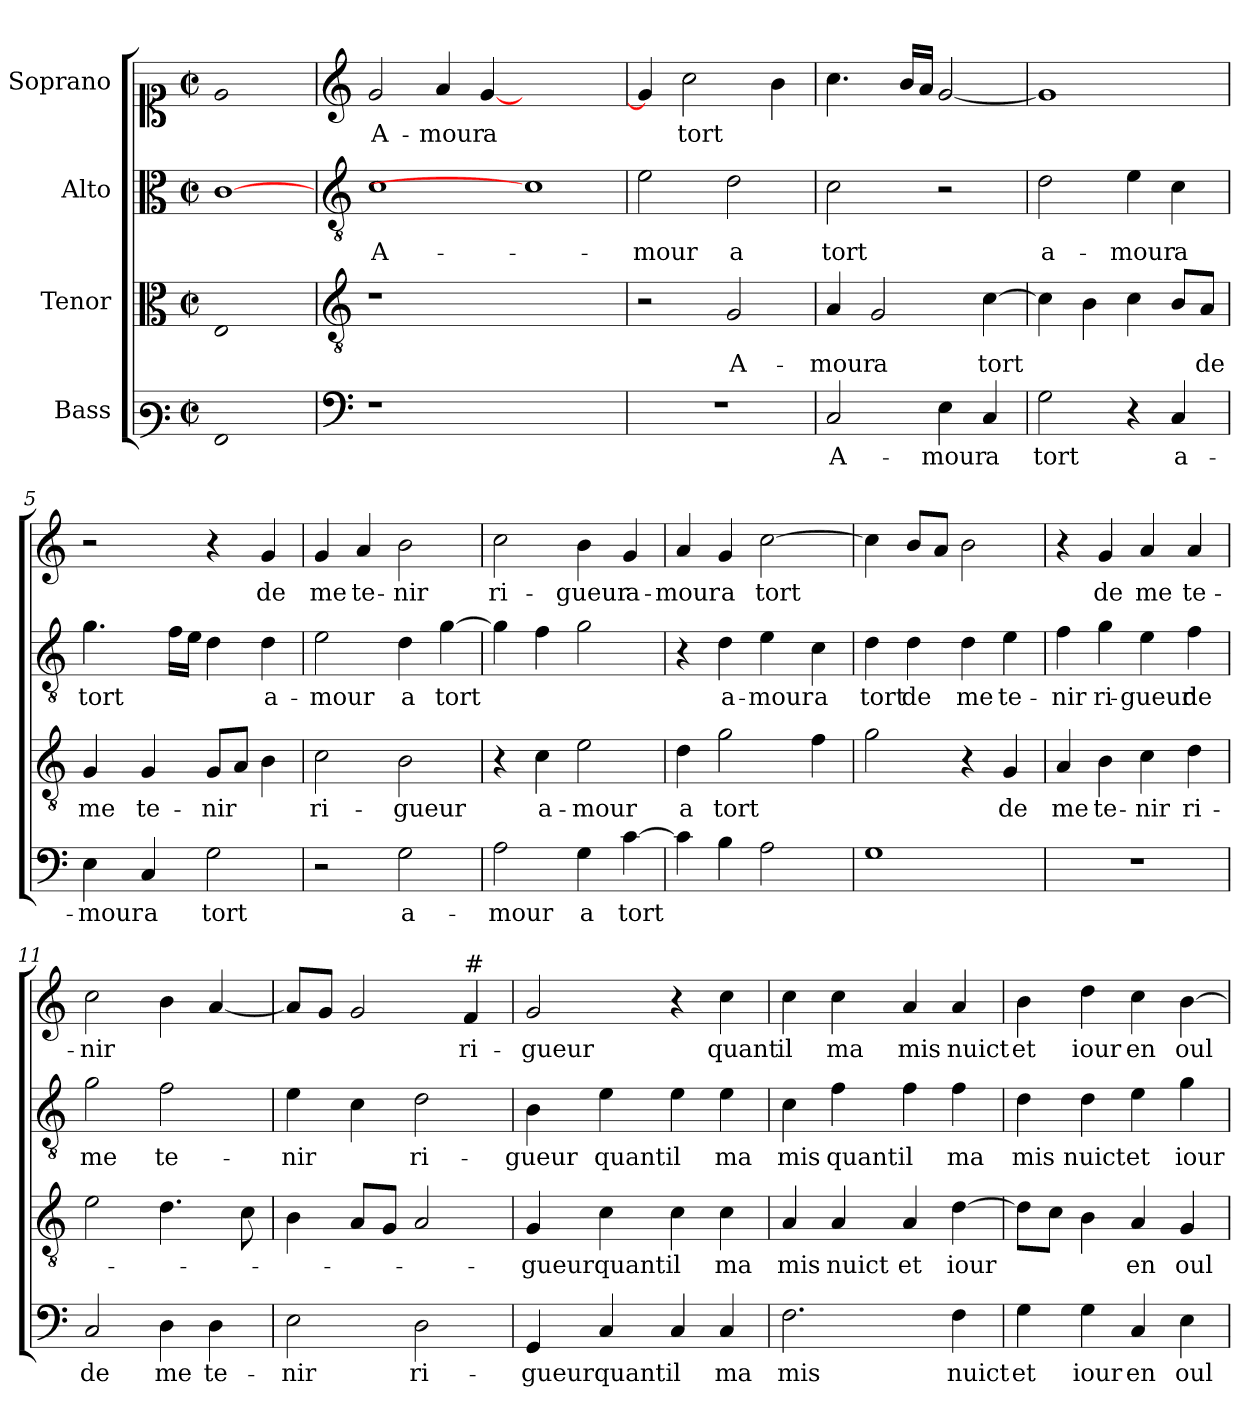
**kern	**text	**kern	**text	**kern	**text	**kern	**text
*part4	*part4	*part3	*part3	*part2	*part2	*part1	*part1
*staff4	*staff4	*staff3	*staff3	*staff2	*staff2	*staff1	*staff1
*I"Bass	*	*I"Tenor	*	*I"Alto	*	*I"Soprano	*
*clefF3	*	*clefC3	*	*clefC3	*	*clefC1	*
*k[]	*	*k[]	*	*k[]	*	*k[]	*
*C:	*	*C:	*	*C:	*	*C:	*
*M2/2	*	*M2/2	*	*M2/2	*	*M2/2	*
*met(c|)	*	*met(c|)	*	*met(c|)	*	*met(c|)	*
=	=	=	=	=	=	=	=
!LO:N:head=open	!	!LO:N:head=open	!	!	!	!LO:N:head=open	!
1AA	.	1E	.	[1c	.	1e	.
!!LO:LB:g=z
=1	=1	=1	=1	=1	=1	=1	=1
*clefF4	*	*clefGv2	*	*clefGv2	*	*clefG2	*
1r	.	1r	.	1c	A-	2g/	A-
.	.	.	.	.	.	4a/	-mour
.	.	.	.	.	.	[4g/	a
1ryy	.	1ryy	.	1c]	.	1ryy	.
=2	=2	=2	=2	=2	=2	=2	=2
1r	.	2r	.	2e\	-mour	4g/]	.
.	.	.	.	.	.	2cc\	tort
.	.	2G/	A-	2d\	a	.	.
.	.	.	.	.	.	4b\	.
=3	=3	=3	=3	=3	=3	=3	=3
2C/	A-	4A/	-mour	2c\	tort	4.cc\	.
.	.	2G/	a	.	.	.	.
.	.	.	.	.	.	16b/LL	.
.	.	.	.	.	.	16a/JJ	.
4E\	-mour	.	.	2r	.	[2g/	.
4C/	a	[4c\	tort	.	.	.	.
=4	=4	=4	=4	=4	=4	=4	=4
2G\	tort	4c\]	.	2d\	a-	1g]	.
.	.	4B\	.	.	.	.	.
4r	.	4c\	.	4e\	-mour	.	.
4C/	a-	8B/L	.	4c\	a	.	.
.	.	8A/J	de	.	.	.	.
!!LO:LB:g=z
=5	=5	=5	=5	=5	=5	=5	=5
4E\	-mour	4G/	me	4.g\	tort	2r	.
4C/	a	4G/	te-	.	.	.	.
.	.	.	.	16f\LL	.	.	.
.	.	.	.	16e\JJ	.	.	.
2G\	tort	8G/L	-nir	4d\	.	4r	.
.	.	8A/J	.	.	.	.	.
.	.	4B\	.	4d\	a-	4g/	de
=6	=6	=6	=6	=6	=6	=6	=6
2r	.	2c\	ri-	2e\	-mour	4g/	me
.	.	.	.	.	.	4a/	te-
2G\	a-	2B\	-gueur	4d\	a	2b\	-nir
.	.	.	.	[4g\	tort	.	.
=7	=7	=7	=7	=7	=7	=7	=7
2A\	-mour	4r	.	4g\]	.	2cc\	ri-
.	.	4c\	a-	4f\	.	.	.
4G\	a	2e\	-mour	2g\	.	4b\	-gueur
[4c\	tort	.	.	.	.	4g/	a-
=8	=8	=8	=8	=8	=8	=8	=8
4c\]	.	4d\	a	4r	.	4a/	-mour
4B\	.	2g\	tort	4d\	a-	4g/	a
2A\	.	.	.	4e\	-mour	[2cc\	tort
.	.	4f\	.	4c\	a	.	.
=9	=9	=9	=9	=9	=9	=9	=9
1G	.	2g\	.	4d\	tort	4cc\]	.
.	.	.	.	4d\	de	8b/L	.
.	.	.	.	.	.	8a/J	.
.	.	4r	.	4d\	me	2b\	.
.	.	4G/	de	4e\	te-	.	.
=10	=10	=10	=10	=10	=10	=10	=10
1r	.	4A/	me	4f\	-nir	4r	.
.	.	4B\	te-	4g\	ri-	4g/	de
.	.	4c\	-nir	4e\	-gueur	4a/	me
.	.	4d\	ri-	4f\	de	4a/	te-
!!LO:LB:g=z
=11	=11	=11	=11	=11	=11	=11	=11
2C/	de	2e\	.	2g\	me	2cc\	-nir
4D\	me	4.d\	.	2f\	te-	4b\	.
4D\	te-	.	.	.	.	[4a/	.
.	.	8c\	.	.	.	.	.
=12	=12	=12	=12	=12	=12	=12	=12
2E\	-nir	4B\	.	4e\	-nir	8a/L]	.
.	.	.	.	.	.	8g/J	.
.	.	8A/L	.	4c\	.	2g/	.
.	.	8G/J	.	.	.	.	.
2D\	ri-	2A/	.	2d\	ri-	.	.
!	!	!	!	!	!	!LO:TX:a:t=#	!
.	.	.	.	.	.	4f/	ri-
=13	=13	=13	=13	=13	=13	=13	=13
4GG/	-gueur	4G/	-gueur	4B\	-gueur	2g/	-gueur
4C/	quant	4c\	quant	4e\	quant	.	.
4C/	il	4c\	il	4e\	il	4r	.
4C/	ma	4c\	ma	4e\	ma	4cc\	quant
=14	=14	=14	=14	=14	=14	=14	=14
2.F\	mis	4A/	mis	4c\	mis	4cc\	il
.	.	4A/	nuict	4f\	quant	4cc\	ma
.	.	4A/	et	4f\	il	4a/	mis
4F\	nuict	[4d\	iour	4f\	ma	4a/	nuict
=15	=15	=15	=15	=15	=15	=15	=15
4G\	et	8d\L]	.	4d\	mis	4b\	et
.	.	8c\J	.	.	.	.	.
4G\	iour	4B\	.	4d\	nuict	4dd\	iour
4C/	en	4A/	en	4e\	et	4cc\	en
4E\	oul-	4G/	oul-	4g\	iour	[4b\	oul-
=	=	=	=	=	=	=	=
*-	*-	*-	*-	*-	*-	*-	*-
